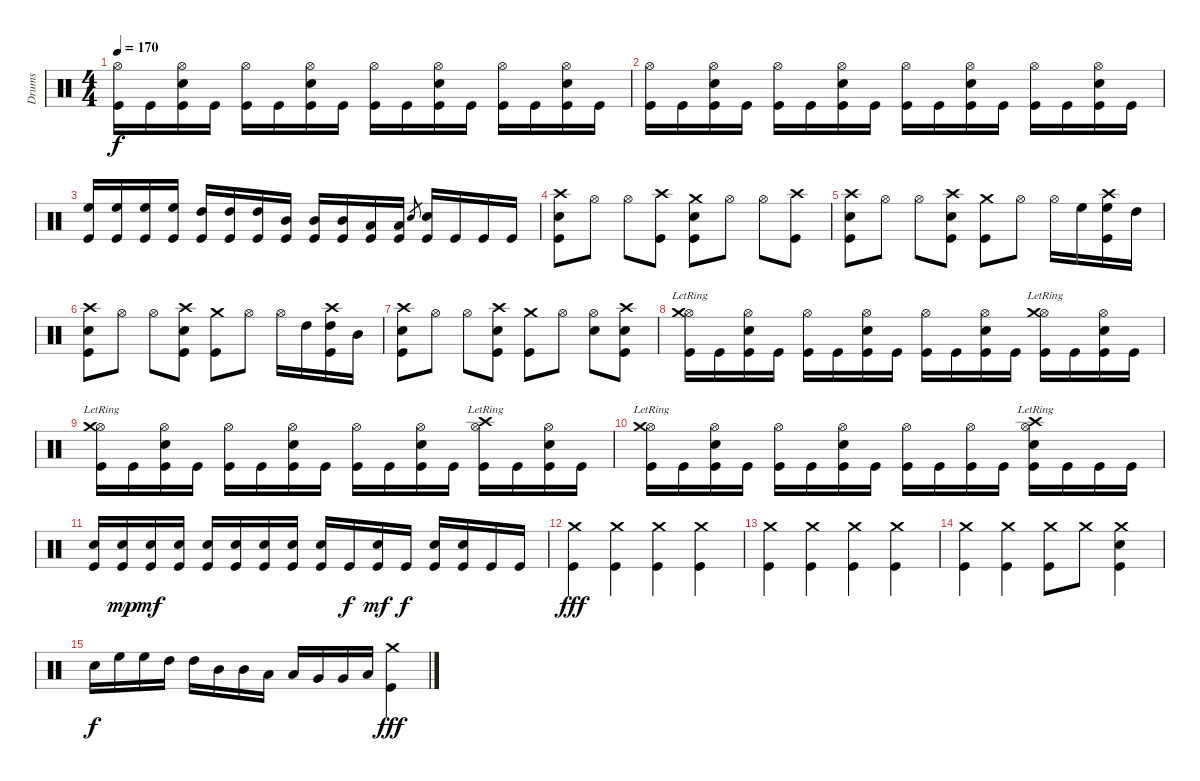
\track ("Drums" "Drums") {instrument percussion}
\staff {score}
\articulation defaults
\ts (4 4)
\tempo 170
\clef neutral
\ks c
("Hi-Hat (open)" "Kick (hit)").16{dy f} "Kick (hit)".16 ("Hi-Hat (open)" "Snare (hit) 2" "Kick (hit)").16 "Kick (hit)".16 ("Hi-Hat (open)" "Kick (hit)").16 "Kick (hit)".16 ("Hi-Hat (open)" "Snare (hit) 2" "Kick (hit)").16 "Kick (hit)".16 ("Hi-Hat (open)" "Kick (hit)").16 "Kick (hit)".16 ("Hi-Hat (open)" "Snare (hit) 2" "Kick (hit)").16 "Kick (hit)".16 ("Hi-Hat (open)" "Kick (hit)").16 "Kick (hit)".16 ("Hi-Hat (open)" "Snare (hit) 2" "Kick (hit)").16 "Kick (hit)".16 |
("Hi-Hat (open)" "Kick (hit)").16 "Kick (hit)".16 ("Hi-Hat (open)" "Snare (hit) 2" "Kick (hit)").16 "Kick (hit)".16 ("Hi-Hat (open)" "Kick (hit)").16 "Kick (hit)".16 ("Hi-Hat (open)" "Snare (hit) 2" "Kick (hit)").16 "Kick (hit)".16 ("Hi-Hat (open)" "Kick (hit)").16 "Kick (hit)".16 ("Hi-Hat (open)" "Snare (hit) 2" "Kick (hit)").16 "Kick (hit)".16 ("Hi-Hat (open)" "Kick (hit)").16 "Kick (hit)".16 ("Hi-Hat (open)" "Snare (hit) 2" "Kick (hit)").16 "Kick (hit)".16 |
("High Floor Tom (hit)" "Kick (hit)").16 ("High Floor Tom (hit)" "Kick (hit)").16 ("High Floor Tom (hit)" "Kick (hit)").16 ("High Floor Tom (hit)" "Kick (hit)").16 ("High Tom (hit)" "Kick (hit)").16 ("High Tom (hit)" "Kick (hit)").16 ("High Tom (hit)" "Kick (hit)").16 ("Mid Tom (hit)" "Kick (hit)").16 ("Mid Tom (hit)" "Kick (hit)").16 ("Mid Tom (hit)" "Kick (hit)").16 ("Low Tom (hit)" "Kick (hit)").16 ("Low Tom (hit)" "Kick (hit)").16 "Snare (hit) 2".8{gr} ("Snare (hit) 2" "Kick (hit)").16 "Kick (hit)".16 "Kick (hit)".16 "Kick (hit)".16 |
("Crash high (hit)" "Snare (hit) 2" "Kick (hit)").8 "Hi-Hat (open)".8 "Hi-Hat (open)".8 ("Crash high (hit)" "Kick (hit)").8 ("Crash medium (hit)" "Snare (hit) 2" "Kick (hit)").8 "Hi-Hat (open)".8 "Hi-Hat (open)".8 ("Crash high (hit)" "Kick (hit)").8 |
("Crash high (hit)" "Snare (hit) 2" "Kick (hit)").8 "Hi-Hat (open)".8 "Hi-Hat (open)".8 ("Crash high (hit)" "Snare (hit) 2" "Kick (hit)").8 ("Crash medium (hit)" "Kick (hit)").8 "Hi-Hat (open)".8 "Hi-Hat (open)".16 "High Floor Tom (hit)".16 ("Crash high (hit)" "High Floor Tom (hit)" "Kick (hit)").16 "High Tom (hit)".16 |
("Crash high (hit)" "Snare (hit) 2" "Kick (hit)").8 "Hi-Hat (open)".8 "Hi-Hat (open)".8 ("Crash high (hit)" "Snare (hit) 2" "Kick (hit)").8 ("Crash medium (hit)" "Kick (hit)").8 "Hi-Hat (open)".8 "Hi-Hat (open)".16 "High Tom (hit)".16 ("Crash high (hit)" "High Tom (hit)" "Kick (hit)").16 "Mid Tom (hit)".16 |
("Crash high (hit)" "Snare (hit) 2" "Kick (hit)").8 "Hi-Hat (open)".8 "Hi-Hat (open)".8 ("Crash high (hit)" "Snare (hit) 2" "Kick (hit)").8 ("Crash medium (hit)" "Kick (hit)").8 "Hi-Hat (open)".8 ("Hi-Hat (open)" "Snare (hit) 2").8 ("Crash high (hit)" "Snare (hit) 2" "Kick (hit)").8 |
("Hi-Hat (open)" "Crash medium (hit)"{lr} "Kick (hit)").16 "Kick (hit)".16 ("Hi-Hat (open)" "Snare (hit) 2" "Kick (hit)").16 "Kick (hit)".16 ("Hi-Hat (open)" "Kick (hit)").16 "Kick (hit)".16 ("Hi-Hat (open)" "Snare (hit) 2" "Kick (hit)").16 "Kick (hit)".16 ("Hi-Hat (open)" "Kick (hit)").16 "Kick (hit)".16 ("Hi-Hat (open)" "Snare (hit) 2" "Kick (hit)").16 "Kick (hit)".16 ("Hi-Hat (open)" "Crash medium (hit)"{lr} "Kick (hit)").16 "Kick (hit)".16 ("Hi-Hat (open)" "Snare (hit) 2" "Kick (hit)").16 "Kick (hit)".16 |
("Hi-Hat (open)" "Crash medium (hit)"{lr} "Kick (hit)").16 "Kick (hit)".16 ("Hi-Hat (open)" "Snare (hit) 2" "Kick (hit)").16 "Kick (hit)".16 ("Hi-Hat (open)" "Kick (hit)").16 "Kick (hit)".16 ("Hi-Hat (open)" "Snare (hit) 2" "Kick (hit)").16 "Kick (hit)".16 ("Hi-Hat (open)" "Kick (hit)").16 "Kick (hit)".16 ("Hi-Hat (open)" "Snare (hit) 2" "Kick (hit)").16 "Kick (hit)".16 ("Hi-Hat (open)" "Crash high (hit)"{lr} "Kick (hit)").16 "Kick (hit)".16 ("Hi-Hat (open)" "Snare (hit) 2" "Kick (hit)").16 "Kick (hit)".16 |
("Hi-Hat (open)" "Crash medium (hit)"{lr} "Kick (hit)").16 "Kick (hit)".16 ("Hi-Hat (open)" "Snare (hit) 2" "Kick (hit)").16 "Kick (hit)".16 ("Hi-Hat (open)" "Kick (hit)").16 "Kick (hit)".16 ("Hi-Hat (open)" "Snare (hit) 2" "Kick (hit)").16 "Kick (hit)".16 ("Hi-Hat (open)" "Kick (hit)").16 "Kick (hit)".16 ("Hi-Hat (open)" "Kick (hit)").16 "Kick (hit)".16 ("Hi-Hat (open)" "Snare (hit) 2" "Crash high (hit)"{lr} "Kick (hit)").16 "Kick (hit)".16 "Kick (hit)".16 "Kick (hit)".16 |
("Snare (hit) 2" "Kick (hit)").16 ("Snare (hit) 2" "Kick (hit)").16{dy mp} ("Snare (hit) 2" "Kick (hit)").16{dy mf} ("Snare (hit) 2" "Kick (hit)").16 ("Snare (hit) 2" "Kick (hit)").16 ("Snare (hit) 2" "Kick (hit)").16 ("Snare (hit) 2" "Kick (hit)").16 ("Snare (hit) 2" "Kick (hit)").16 ("Snare (hit) 2" "Kick (hit)").16 "Kick (hit)".16{dy f} ("Snare (hit) 2" "Kick (hit)").16{dy mf} "Kick (hit)".16{dy f} ("Snare (hit) 2" "Kick (hit)").16 ("Snare (hit) 2" "Kick (hit)").16 "Kick (hit)".16 "Kick (hit)".16 |
("Crash medium (hit)" "Kick (hit)").4{dy fff} ("Crash medium (hit)" "Kick (hit)").4 ("Crash medium (hit)" "Kick (hit)").4 ("Crash medium (hit)" "Kick (hit)").4 |
("Crash medium (hit)" "Kick (hit)").4 ("Crash medium (hit)" "Kick (hit)").4 ("Crash medium (hit)" "Kick (hit)").4 ("Crash medium (hit)" "Kick (hit)").4 |
("Crash medium (hit)" "Kick (hit)").4 ("Crash medium (hit)" "Kick (hit)").4 ("Crash medium (hit)" "Kick (hit)").8 "Crash medium (hit)".8 ("Crash medium (hit)" "Snare (hit) 2" "Kick (hit)").4 |
"Snare (hit) 2".16{dy f} "High Floor Tom (hit)".16 "High Floor Tom (hit)".16 "High Tom (hit)".16 "High Tom (hit)".16 "Mid Tom (hit)".16 "Mid Tom (hit)".16 "Low Tom (hit)".16 "Low Tom (hit)".16 "Very Low Tom (hit)".16 "Very Low Tom (hit)".16 "Low Tom (hit)".16 ("Crash medium (hit)" "Kick (hit)").4{dy fff}
